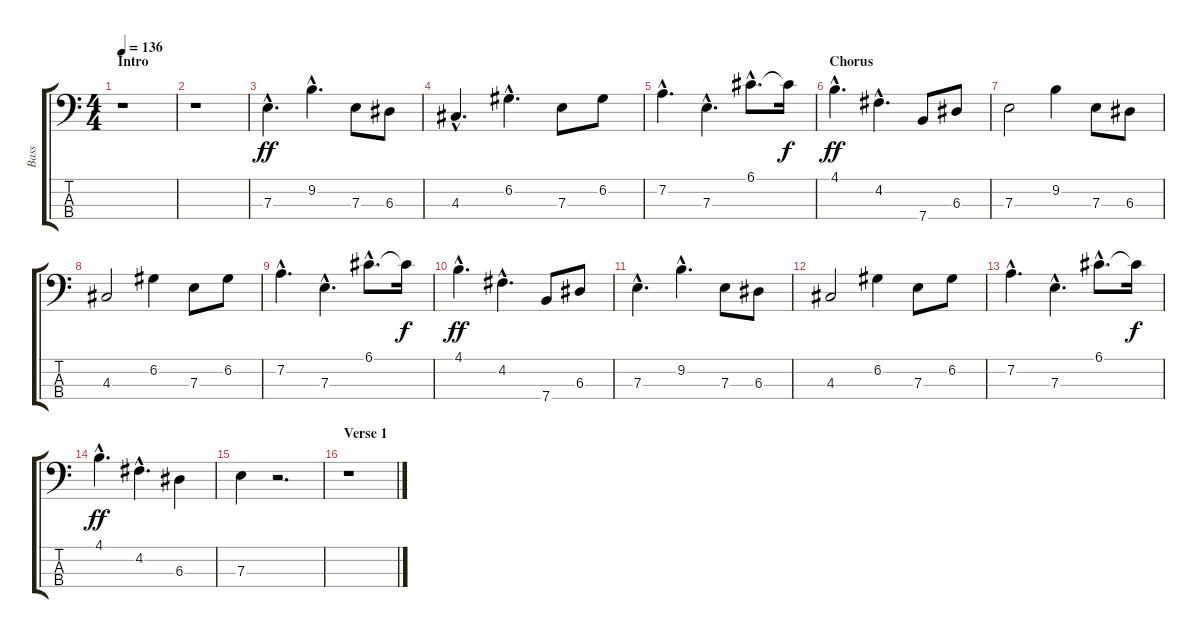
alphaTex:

\track ("Bass" "Bass") {instrument acousticbass}
\staff {score tabs}
\tuning (G2 D2 A1 E1) {hide}
\ts (4 4)
\section ("" "Intro")
\tempo 136
\clef f4
\ks c
r.1{dy ff instrument acousticbass} |
r.1 |
7.3{hac}.4{d} 9.2{hac}.4{d} 7.3.8 6.3.8 |
4.3{hac}.4{d} 6.2{hac}.4{d} 7.3.8 6.2.8 |
7.2{hac}.4{d} 7.3{hac}.4{d} 6.1{hac}.8{d} 6.1{t}.16{dy f} |
\section ("" "Chorus")
4.1{hac}.4{d dy ff} 4.2{hac}.4{d} 7.4.8 6.3.8 |
7.3.2 9.2.4 7.3.8 6.3.8 |
4.3.2 6.2.4 7.3.8 6.2.8 |
7.2{hac}.4{d} 7.3{hac}.4{d} 6.1{hac}.8{d} 6.1{t}.16{dy f} |
4.1{hac}.4{d dy ff} 4.2{hac}.4{d} 7.4.8 6.3.8 |
7.3{hac}.4{d} 9.2{hac}.4{d} 7.3.8 6.3.8 |
4.3.2 6.2.4 7.3.8 6.2.8 |
7.2{hac}.4{d} 7.3{hac}.4{d} 6.1{hac}.8{d} 6.1{t}.16{dy f} |
4.1{hac}.4{d dy ff} 4.2{hac}.4{d} 6.3.4 |
7.3.4 r.2{d} |
\section ("" "Verse 1")
r.1
